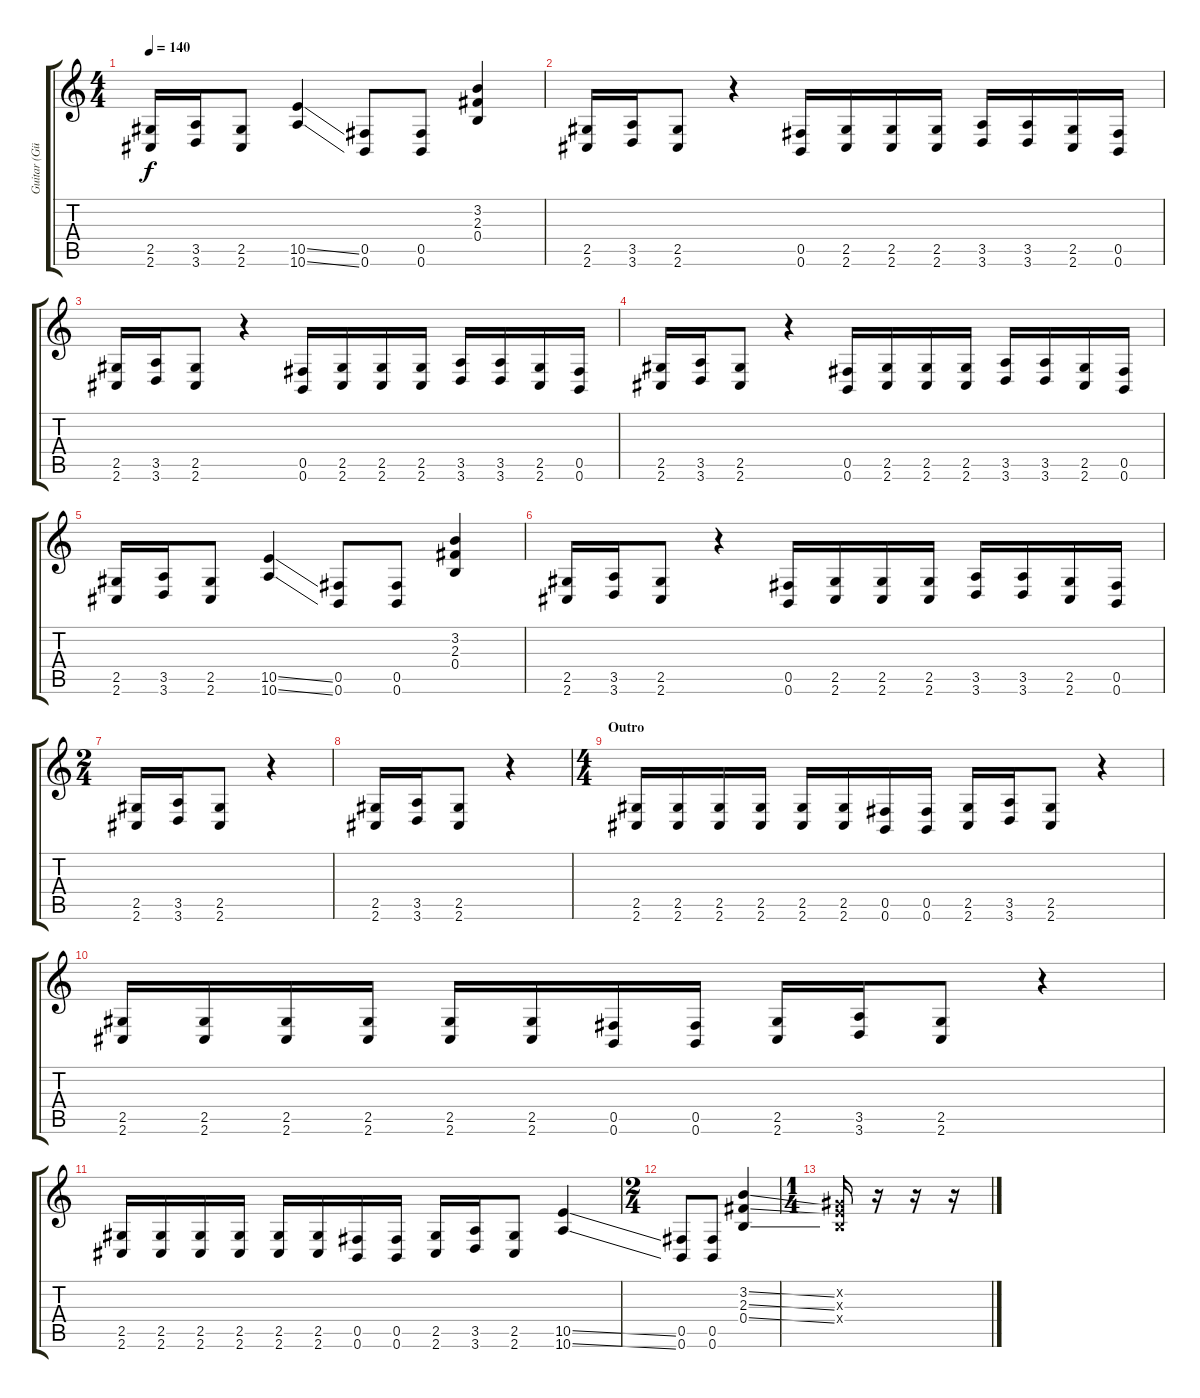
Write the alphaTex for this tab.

\track ("Guitar (Güüg)" "Guitar (Gü") {instrument distortionguitar}
\staff {score tabs}
\tuning (Db4 Ab3 E3 B2 Gb2 B1) {hide}
\ts (4 4)
\tempo 140
\clef g2
\ks c
(2.5 2.6).16{dy f} (3.5 3.6).16 (2.5 2.6).8 (10.5{ss} 10.6{ss}).4 (0.5 0.6).8 (0.5 0.6).8 (3.2 2.3 0.4).4 |
(2.5 2.6).16 (3.5 3.6).16 (2.5 2.6).8 r.4 (0.5 0.6).16 (2.5 2.6).16 (2.5 2.6).16 (2.5 2.6).16 (3.5 3.6).16 (3.5 3.6).16 (2.5 2.6).16 (0.5 0.6).16 |
(2.5 2.6).16 (3.5 3.6).16 (2.5 2.6).8 r.4 (0.5 0.6).16 (2.5 2.6).16 (2.5 2.6).16 (2.5 2.6).16 (3.5 3.6).16 (3.5 3.6).16 (2.5 2.6).16 (0.5 0.6).16 |
(2.5 2.6).16 (3.5 3.6).16 (2.5 2.6).8 r.4 (0.5 0.6).16 (2.5 2.6).16 (2.5 2.6).16 (2.5 2.6).16 (3.5 3.6).16 (3.5 3.6).16 (2.5 2.6).16 (0.5 0.6).16 |
(2.5 2.6).16 (3.5 3.6).16 (2.5 2.6).8 (10.5{ss} 10.6{ss}).4 (0.5 0.6).8 (0.5 0.6).8 (3.2 2.3 0.4).4 |
(2.5 2.6).16 (3.5 3.6).16 (2.5 2.6).8 r.4 (0.5 0.6).16 (2.5 2.6).16 (2.5 2.6).16 (2.5 2.6).16 (3.5 3.6).16 (3.5 3.6).16 (2.5 2.6).16 (0.5 0.6).16 |
\ts (2 4)
(2.5 2.6).16 (3.5 3.6).16 (2.5 2.6).8 r.4 |
(2.5 2.6).16 (3.5 3.6).16 (2.5 2.6).8 r.4 |
\ts (4 4)
\section ("" "Outro")
(2.5 2.6).16 (2.5 2.6).16 (2.5 2.6).16 (2.5 2.6).16 (2.5 2.6).16 (2.5 2.6).16 (0.5 0.6).16 (0.5 0.6).16 (2.5 2.6).16 (3.5 3.6).16 (2.5 2.6).8 r.4 |
(2.5 2.6).16 (2.5 2.6).16 (2.5 2.6).16 (2.5 2.6).16 (2.5 2.6).16 (2.5 2.6).16 (0.5 0.6).16 (0.5 0.6).16 (2.5 2.6).16 (3.5 3.6).16 (2.5 2.6).8 r.4 |
(2.5 2.6).16 (2.5 2.6).16 (2.5 2.6).16 (2.5 2.6).16 (2.5 2.6).16 (2.5 2.6).16 (0.5 0.6).16 (0.5 0.6).16 (2.5 2.6).16 (3.5 3.6).16 (2.5 2.6).8 (10.5{ss} 10.6{ss}).4 |
\ts (2 4)
(0.5 0.6).8 (0.5 0.6).8 (3.2{ss} 2.3{ss} 0.4{ss}).4 |
\ts (1 4)
(0.2{x} 0.3{x} 0.4{x}).16 r.16 r.16 r.16
